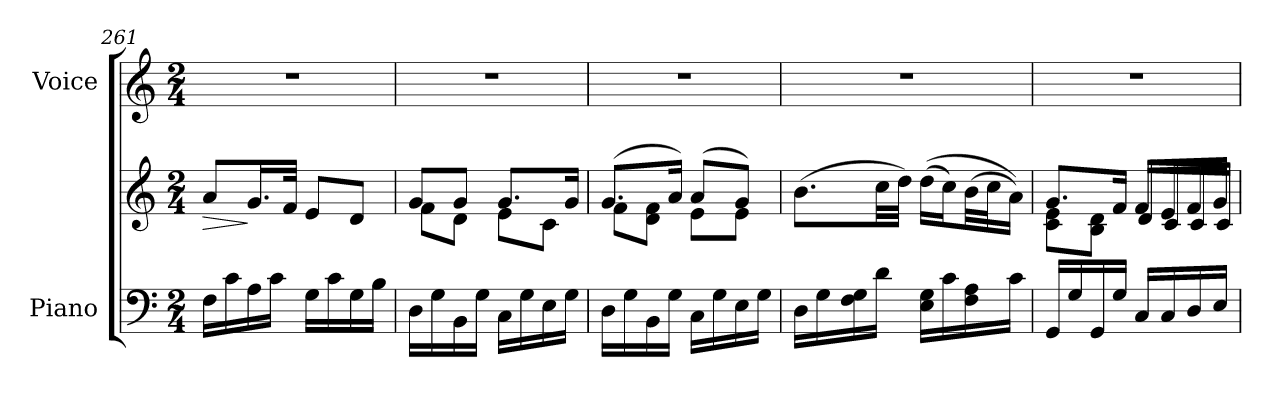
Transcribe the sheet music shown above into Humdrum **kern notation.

**kern	**kern	**dynam	**kern
*part2	*part2	*part2	*part1
*staff3	*staff2	*staff2/3	*staff1
*I"Piano	*	*	*I"Voice
*I'Pno.	*	*	*I'Voice
*clefF4	*clefG2	*	*clefG2
*k[]	*k[]	*	*k[]
*C:	*C:	*	*C:
*M2/4	*M2/4	*	*M2/4
=261	=261	=261	=261
!	!	!LO:HP:b	!LO:N:vis=1
16Fi\LL	8ai/L	>	2r
16ci\	.	.	.
16Ai\	16.gi/L	]	.
16ci\JJ	.	.	.
.	32fi/JJk	.	.
16Gi\LL	8ei/L	.	.
16ci\	.	.	.
16Gi\	8di/J	.	.
16Bi\JJ	.	.	.
=262	=262	=262	=262
*	*^	*	*
!	!	!	!	!LO:N:vis=1
16Di\LL	8gi/L	8fi\L	.	2r
16Gi\	.	.	.	.
16BBi\	8gi/J	8di\J	.	.
16Gi\JJ	.	.	.	.
16Ci\LL	8.gi/L	8ei\L	.	.
16Gi\	.	.	.	.
16Ei\	.	8ci\J	.	.
16Gi\JJ	16gi/Jk	.	.	.
=263	=263	=263	=263	=263
!	!	!	!	!LO:N:vis=1
16Di\LL	(8.gi/L	8fi\L	.	2r
16Gi\	.	.	.	.
16BBi\	.	8di\ 8fiJ	.	.
16Gi\JJ	16ai/Jk)	.	.	.
16Ci\LL	(8ai/L	8ei\L	.	.
16Gi\	.	.	.	.
16Ei\	8gi/J)	8ei\J	.	.
16Gi\JJ	.	.	.	.
*	*v	*v	*	*
!!LO:LB:g=z
=264	=264	=264	=264
!	!	!	!LO:N:vis=1
16Di\LL	(8.bi\L	.	2r
16Gi\	.	.	.
16Fi\ 16Gi	.	.	.
16di\JJ	32cci\LL	.	.
.	32ddi\JJJ)	.	.
16Ei\ 16GiLL	((16ddi\LL	.	.
16ci\	16cci\J)	.	.
16Fi\ 16Ai	(32bi\LL	.	.
.	32cci\J	.	.
16ci\JJ	16ai\JJ))	.	.
=265	=265	=265	=265
*	*^	*	*
!	!	!	!	!LO:N:vis=1
16GGi/LL	8.gi/L	8ci\ 8eiL	.	2r
16Gi/	.	.	.	.
16GGi/	.	8Bi\ 8diJ	.	.
16Gi/JJ	16fi/Jk	.	.	.
16Ci/LL	16fi/LL	16di/LL	.	.
16Ci/	16ei/	16ci/	.	.
16Di/	16fi/	16ci/	.	.
16Ei/JJ	16gi/JJ	16ci/JJ	.	.
*	*v	*v	*	*
=	=	=	=
*-	*-	*-	*-
